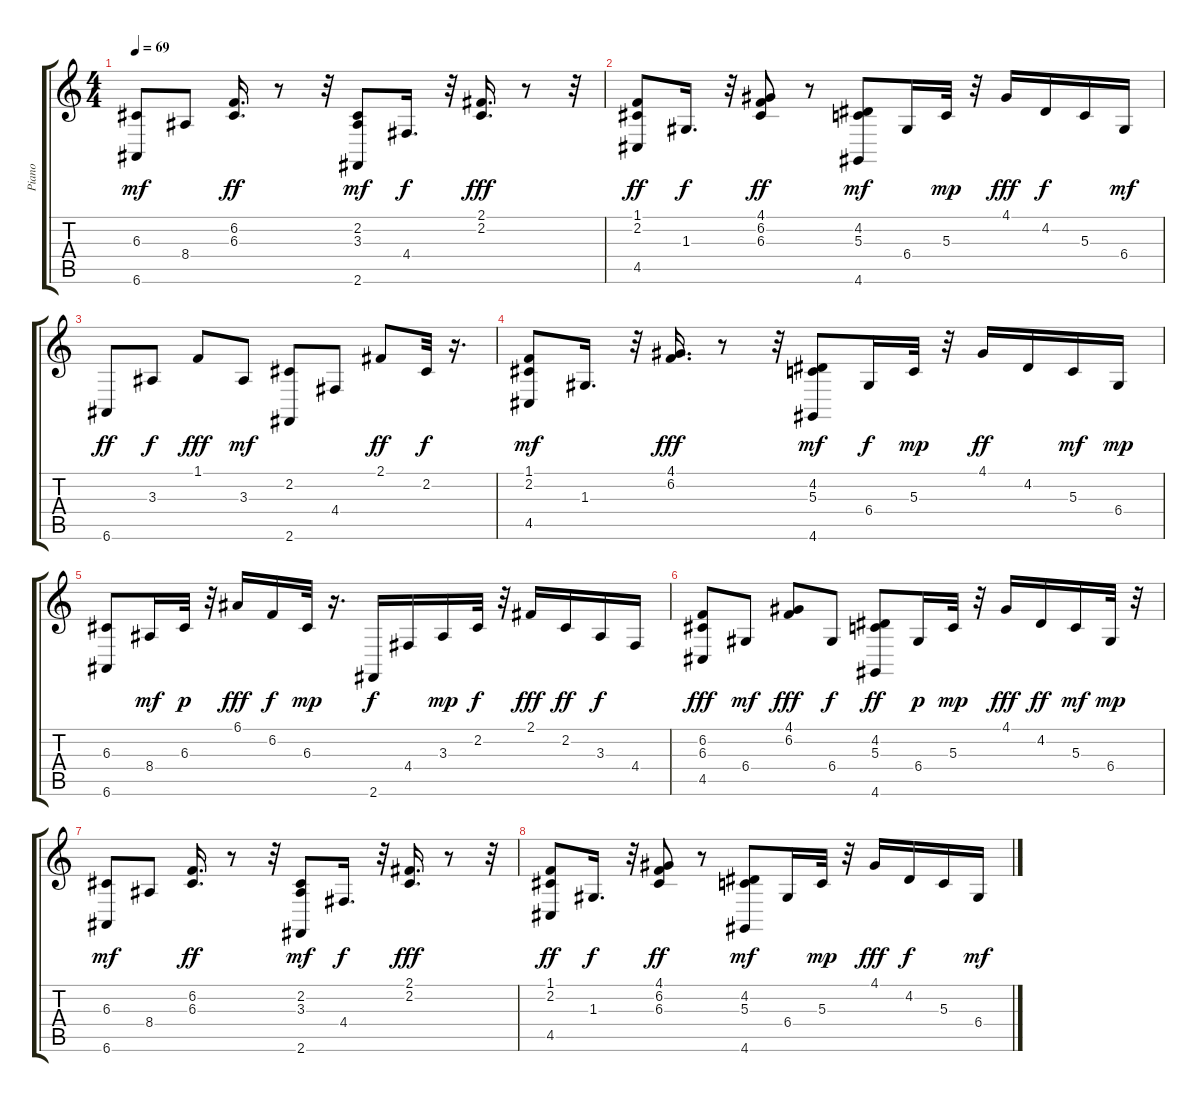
\track ("Piano" "Piano") {instrument acousticgrandpiano}
\staff {score tabs}
\tuning (E4 B3 G3 D3 A2 E2) {hide}
\ts (4 4)
\tempo 69
\clef g2
\ks c
(6.3 6.6).8{dy mf} 8.4.8 (6.2 6.3).16{d dy ff} r.8 r.32 (2.2 3.3 2.6).8{dy mf} 4.4.16{d dy f} r.32 (2.1 2.2).16{d dy fff} r.8 r.32 |
(1.1 2.2 4.5).8{dy ff} 1.3.16{d dy f} r.32 (4.1 6.2 6.3).8{dy ff} r.8 (4.2 5.3 4.6).8{dy mf} 6.4.16 5.3.32{dy mp} r.32 4.1.16{dy fff} 4.2.16{dy f} 5.3.16 6.4.16{dy mf} |
6.6.8{dy ff} 3.3.8{dy f} 1.1.8{dy fff} 3.3.8{dy mf} (2.2 2.6).8 4.4.8 2.1.8{dy ff} 2.2.32{dy f} r.16{d} |
(1.1 2.2 4.5).8{dy mf} 1.3.16{d} r.32 (4.1 6.2).16{d dy fff} r.8 r.32 (4.2 5.3 4.6).8{dy mf} 6.4.16{dy f} 5.3.32{dy mp} r.32 4.1.16{dy ff} 4.2.16 5.3.16{dy mf} 6.4.16{dy mp} |
(6.3 6.6).8 8.4.16{dy mf} 6.3.32{dy p} r.32 6.1.16{dy fff} 6.2.16{dy f} 6.3.32{dy mp} r.16{d} 2.6.16{dy f} 4.4.16 3.3.16{dy mp} 2.2.32{dy f} r.32 2.1.16{dy fff} 2.2.16{dy ff} 3.3.16{dy f} 4.4.16 |
(6.2 6.3 4.5).8{dy fff} 6.4.8{dy mf} (4.1 6.2).8{dy fff} 6.4.8{dy f} (4.2 5.3 4.6).8{dy ff} 6.4.16{dy p} 5.3.32{dy mp} r.32 4.1.16{dy fff} 4.2.16{dy ff} 5.3.16{dy mf} 6.4.32{dy mp} r.32 |
(6.3 6.6).8{dy mf} 8.4.8 (6.2 6.3).16{d dy ff} r.8 r.32 (2.2 3.3 2.6).8{dy mf} 4.4.16{d dy f} r.32 (2.1 2.2).16{d dy fff} r.8 r.32 |
(1.1 2.2 4.5).8{dy ff} 1.3.16{d dy f} r.32 (4.1 6.2 6.3).8{dy ff} r.8 (4.2 5.3 4.6).8{dy mf} 6.4.16 5.3.32{dy mp} r.32 4.1.16{dy fff} 4.2.16{dy f} 5.3.16 6.4.16{dy mf}
